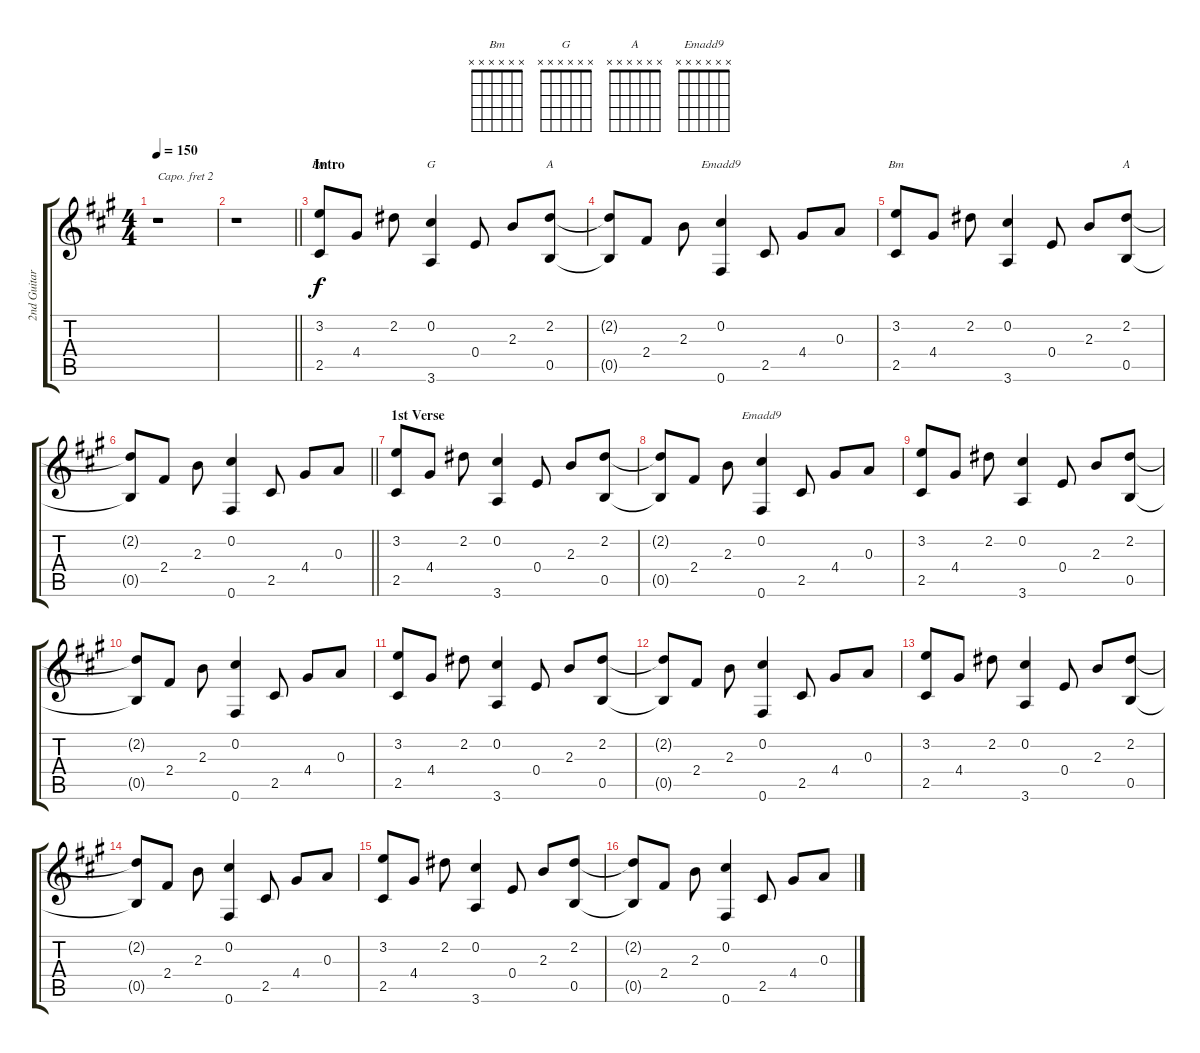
\track ("2nd Guitar" "2nd Guitar") {instrument electricguitarjazz}
\staff {score tabs}
\capo 2
\tuning (E4 B3 G3 D3 A2 E2) {hide}
\chord ("Bm" 2 3 4 4 2 x) {barre 2}
\chord ("G" x x x x x x)
\chord ("A" 0 2 2 2 0 x)
\chord ("Emadd9" 0 0 0 4 2 0)
\chord ("Bm" x x x x x x)
\chord ("A" x x x x x x)
\chord ("Emadd9" x x x x x x)
\ts (4 4)
\tempo 150
\clef g2
\ks a
r.1{dy f instrument electricguitarjazz} |
\barLineRight lightlight
r.1 |
\section ("" "Intro")
(3.2 2.5).8{ch "Bm"} 4.4.8 2.2.8 (0.2 3.6).4{ch "G"} 0.4.8 2.3.8 (2.2 0.5).8{ch "A"} |
(2.2{t} 0.5{t}).8 2.4.8 2.3.8 (0.2 0.6).4{ch "Emadd9"} 2.5.8 4.4.8 0.3.8 |
(3.2 2.5).8{ch "Bm"} 4.4.8 2.2.8 (0.2 3.6).4 0.4.8 2.3.8 (2.2 0.5).8{ch "A"} |
\barLineRight lightlight
(2.2{t} 0.5{t}).8 2.4.8 2.3.8 (0.2 0.6).4 2.5.8 4.4.8 0.3.8 |
\section ("" "1st Verse")
(3.2 2.5).8 4.4.8 2.2.8 (0.2 3.6).4 0.4.8 2.3.8 (2.2 0.5).8 |
(2.2{t} 0.5{t}).8 2.4.8 2.3.8 (0.2 0.6).4{ch "Emadd9"} 2.5.8 4.4.8 0.3.8 |
(3.2 2.5).8 4.4.8 2.2.8 (0.2 3.6).4 0.4.8 2.3.8 (2.2 0.5).8 |
(2.2{t} 0.5{t}).8 2.4.8 2.3.8 (0.2 0.6).4 2.5.8 4.4.8 0.3.8 |
(3.2 2.5).8 4.4.8 2.2.8 (0.2 3.6).4 0.4.8 2.3.8 (2.2 0.5).8 |
(2.2{t} 0.5{t}).8 2.4.8 2.3.8 (0.2 0.6).4 2.5.8 4.4.8 0.3.8 |
(3.2 2.5).8 4.4.8 2.2.8 (0.2 3.6).4 0.4.8 2.3.8 (2.2 0.5).8 |
(2.2{t} 0.5{t}).8 2.4.8 2.3.8 (0.2 0.6).4 2.5.8 4.4.8 0.3.8 |
(3.2 2.5).8 4.4.8 2.2.8 (0.2 3.6).4 0.4.8 2.3.8 (2.2 0.5).8 |
(2.2{t} 0.5{t}).8 2.4.8 2.3.8 (0.2 0.6).4 2.5.8 4.4.8 0.3.8
